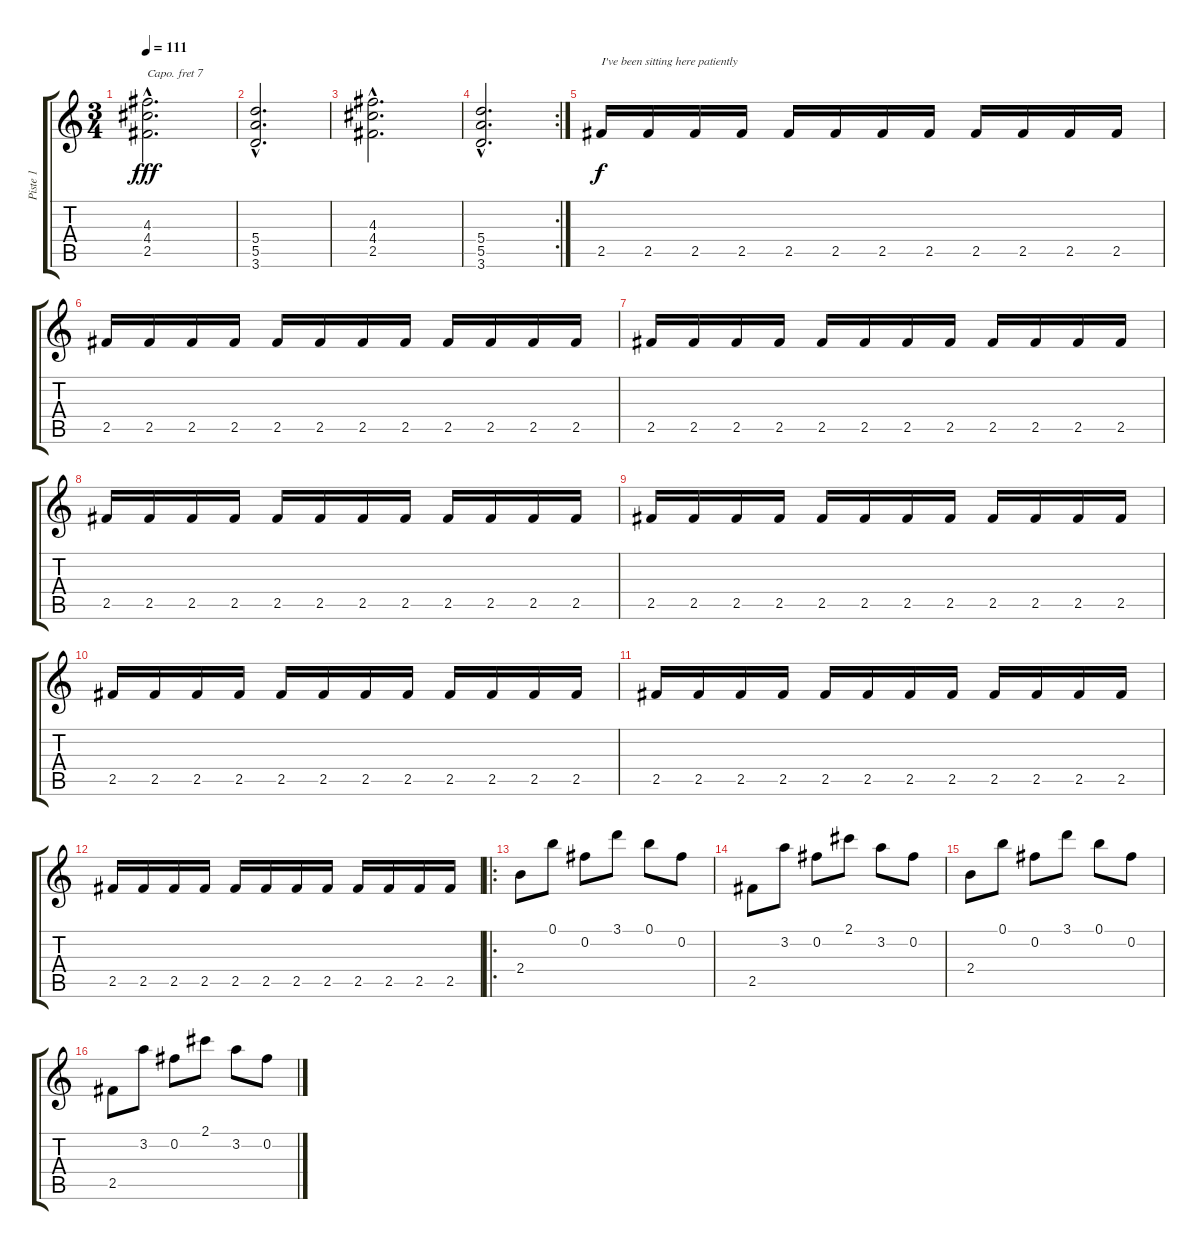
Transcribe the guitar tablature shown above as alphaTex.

\track ("Piste 1" "Piste 1") {instrument electricguitarclean}
\staff {score tabs}
\capo 7
\tuning (E4 B3 G3 D3 A2 E2) {hide}
\ts (3 4)
\tempo 111
\clef g2
\ks c
(4.3{hac} 4.4{hac} 2.5{hac}).2{d dy fff instrument electricguitarclean} |
(5.4{hac} 5.5{hac} 3.6{hac}).2{d} |
(4.3{hac} 4.4{hac} 2.5{hac}).2{d} |
\rc 2
(5.4{hac} 5.5{hac} 3.6{hac}).2{d} |
2.5.16{txt "I've been sitting here patiently" dy f} 2.5.16 2.5.16 2.5.16 2.5.16 2.5.16 2.5.16 2.5.16 2.5.16 2.5.16 2.5.16 2.5.16 |
2.5.16 2.5.16 2.5.16 2.5.16 2.5.16 2.5.16 2.5.16 2.5.16 2.5.16 2.5.16 2.5.16 2.5.16 |
2.5.16 2.5.16 2.5.16 2.5.16 2.5.16 2.5.16 2.5.16 2.5.16 2.5.16 2.5.16 2.5.16 2.5.16 |
2.5.16 2.5.16 2.5.16 2.5.16 2.5.16 2.5.16 2.5.16 2.5.16 2.5.16 2.5.16 2.5.16 2.5.16 |
2.5.16 2.5.16 2.5.16 2.5.16 2.5.16 2.5.16 2.5.16 2.5.16 2.5.16 2.5.16 2.5.16 2.5.16 |
2.5.16 2.5.16 2.5.16 2.5.16 2.5.16 2.5.16 2.5.16 2.5.16 2.5.16 2.5.16 2.5.16 2.5.16 |
2.5.16 2.5.16 2.5.16 2.5.16 2.5.16 2.5.16 2.5.16 2.5.16 2.5.16 2.5.16 2.5.16 2.5.16 |
2.5.16 2.5.16 2.5.16 2.5.16 2.5.16 2.5.16 2.5.16 2.5.16 2.5.16 2.5.16 2.5.16 2.5.16 |
\ro
2.4.8 0.1.8 0.2.8 3.1.8 0.1.8 0.2.8 |
2.5.8 3.2.8 0.2.8 2.1.8 3.2.8 0.2.8 |
2.4.8 0.1.8 0.2.8 3.1.8 0.1.8 0.2.8 |
2.5.8 3.2.8 0.2.8 2.1.8 3.2.8 0.2.8
